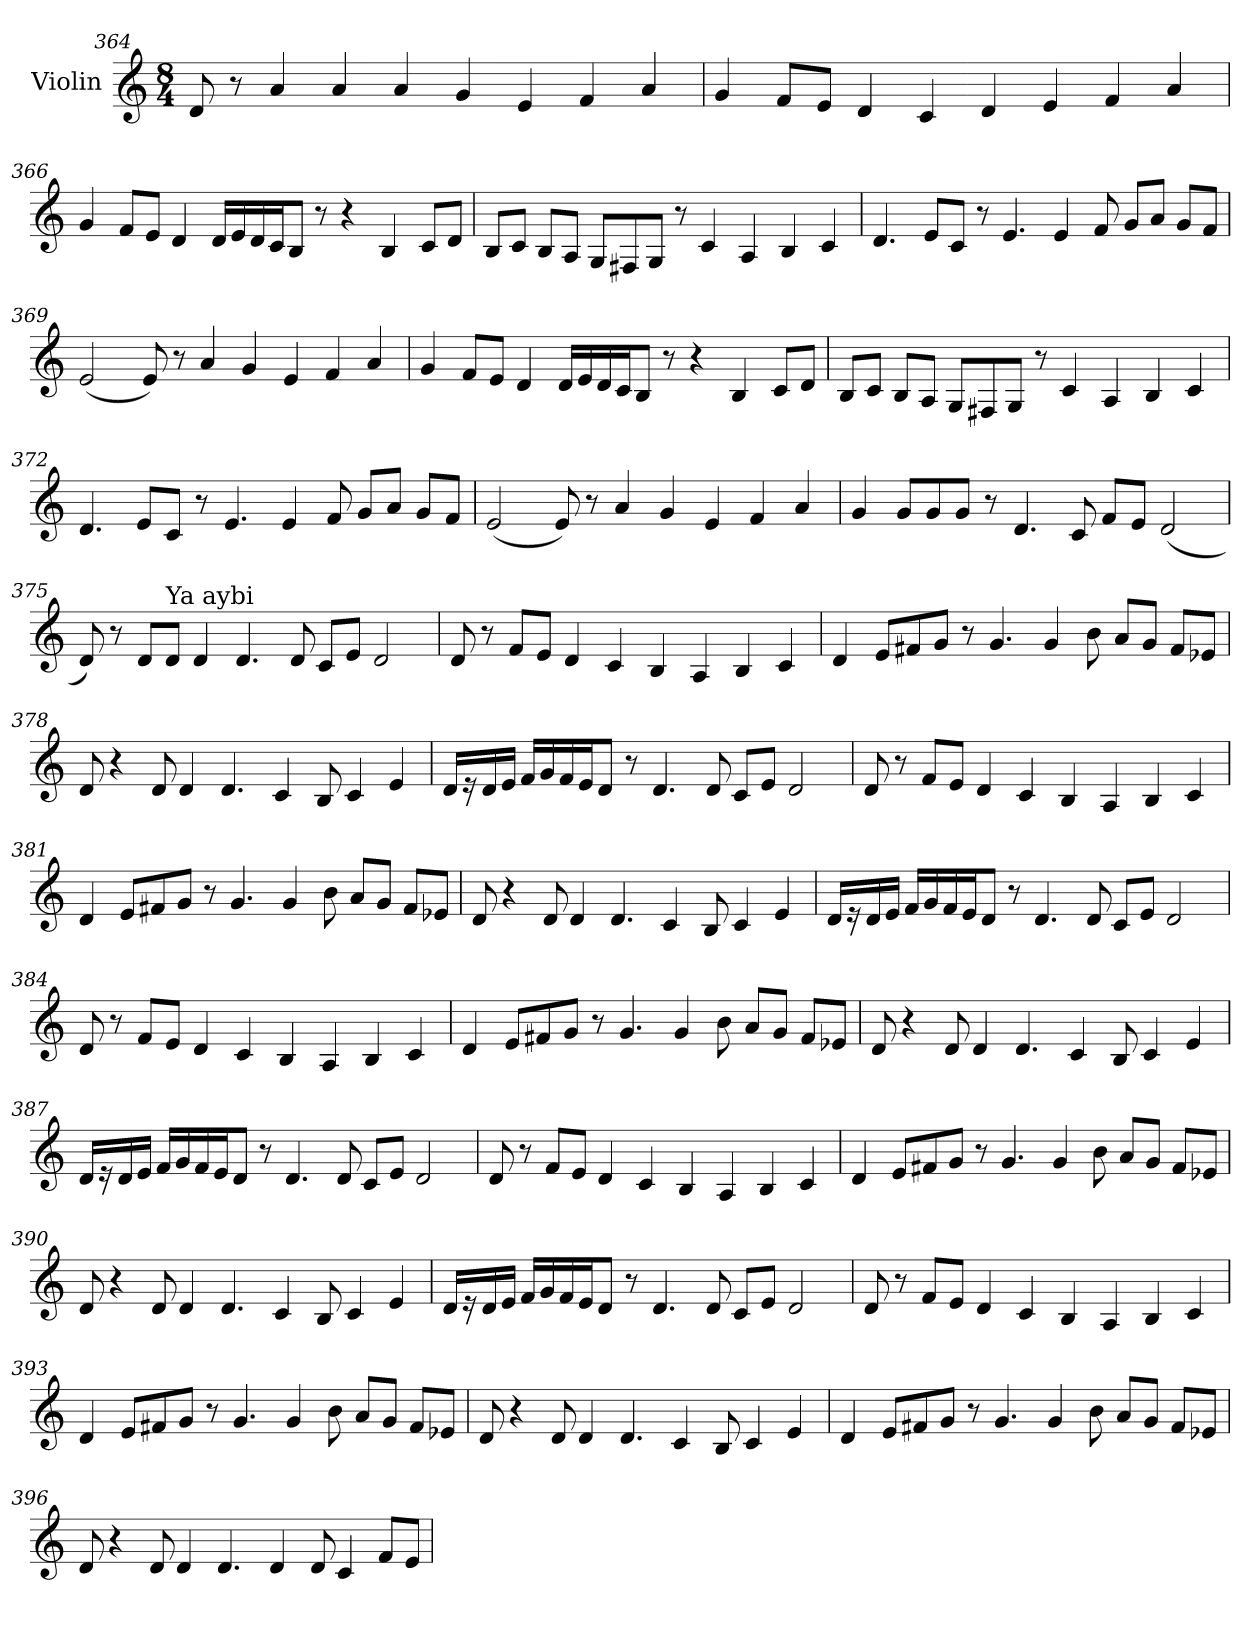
**kern
*part1
*staff1
*I"Violin
!!LO:LB:g=z
*clefG2
*k[]
*M8/4
=364
8d/
8r
4a/
4a/
4a/
4g/
4e/
4f/
4a/
=365
4g/
8f/L
8e/J
4d/
4c/
4d/
4e/
4f/
4a/
!!LO:LB:g=z
=366
4g/
8f/L
8e/J
4d/
16d/LL
16e/
16d/
16c/J
8B/J
8r
4r
4B/
8c/L
8d/J
=367
8B/L
8c/J
8B/L
8A/J
8G/L
8F#X/
8G/J
8r
4c/
4A/
4B/
4c/
!!LO:LB:g=z
=368
4.d/
8e/L
8c/J
8r
4.e/
4e/
8f/
8g/L
8a/J
8g/L
8f/J
=369
(<2e/
8e/)
8r
4a/
4g/
4e/
4f/
4a/
!!LO:LB:g=z
=370
4g/
8f/L
8e/J
4d/
16d/LL
16e/
16d/
16c/J
8B/J
8r
4r
4B/
8c/L
8d/J
=371
8B/L
8c/J
8B/L
8A/J
8G/L
8F#X/
8G/J
8r
4c/
4A/
4B/
4c/
!!LO:LB:g=z
=372
4.d/
8e/L
8c/J
8r
4.e/
4e/
8f/
8g/L
8a/J
8g/L
8f/J
=373
(<2e/
8e/)
8r
4a/
4g/
4e/
4f/
4a/
=374
4g/
8g/L
8g/
8g/J
8r
4.d/
8c/
8f/L
8e/J
(<2d/
!!LO:LB:g=z
=375
8d/)
8r
8d/L
!LO:TX:a:t=Ya aybi
8d/J
4d/
4.d/
8d/
8c/L
8e/J
2d/
=376
8d/
8r
8f/L
8e/J
4d/
4c/
4B/
4A/
4B/
4c/
!!LO:LB:g=z
=377
4d/
8e/L
8f#X/
8g/J
8r
4.g/
4g/
8b\
8a/L
8g/J
8f#/L
8e-X/J
=378
8d/
4r
8d/
4d/
4.d/
4c/
8B/
4c/
4e/
!!LO:PB:g=z
=379
16d/LL
16r
16d/
16e/JJ
16f/LL
16g/
16f/
16e/J
8d/J
8r
4.d/
8d/
8c/L
8e/J
2d/
=380
8d/
8r
8f/L
8e/J
4d/
4c/
4B/
4A/
4B/
4c/
!!LO:LB:g=z
=381
4d/
8e/L
8f#X/
8g/J
8r
4.g/
4g/
8b\
8a/L
8g/J
8f#/L
8e-X/J
=382
8d/
4r
8d/
4d/
4.d/
4c/
8B/
4c/
4e/
!!LO:LB:g=z
=383
16d/LL
16r
16d/
16e/JJ
16f/LL
16g/
16f/
16e/J
8d/J
8r
4.d/
8d/
8c/L
8e/J
2d/
=384
8d/
8r
8f/L
8e/J
4d/
4c/
4B/
4A/
4B/
4c/
!!LO:LB:g=z
=385
4d/
8e/L
8f#X/
8g/J
8r
4.g/
4g/
8b\
8a/L
8g/J
8f#/L
8e-X/J
=386
8d/
4r
8d/
4d/
4.d/
4c/
8B/
4c/
4e/
!!LO:LB:g=z
=387
16d/LL
16r
16d/
16e/JJ
16f/LL
16g/
16f/
16e/J
8d/J
8r
4.d/
8d/
8c/L
8e/J
2d/
=388
8d/
8r
8f/L
8e/J
4d/
4c/
4B/
4A/
4B/
4c/
!!LO:LB:g=z
=389
4d/
8e/L
8f#X/
8g/J
8r
4.g/
4g/
8b\
8a/L
8g/J
8f#/L
8e-X/J
=390
8d/
4r
8d/
4d/
4.d/
4c/
8B/
4c/
4e/
!!LO:LB:g=z
=391
16d/LL
16r
16d/
16e/JJ
16f/LL
16g/
16f/
16e/J
8d/J
8r
4.d/
8d/
8c/L
8e/J
2d/
=392
8d/
8r
8f/L
8e/J
4d/
4c/
4B/
4A/
4B/
4c/
!!LO:LB:g=z
=393
4d/
8e/L
8f#X/
8g/J
8r
4.g/
4g/
8b\
8a/L
8g/J
8f#/L
8e-X/J
=394
8d/
4r
8d/
4d/
4.d/
4c/
8B/
4c/
4e/
!!LO:PB:g=z
=395
4d/
8e/L
8f#X/
8g/J
8r
4.g/
4g/
8b\
8a/L
8g/J
8f#/L
8e-X/J
=396
8d/
4r
8d/
4d/
4.d/
4d/
8d/
4c/
8f/L
8e/J
=
*-
